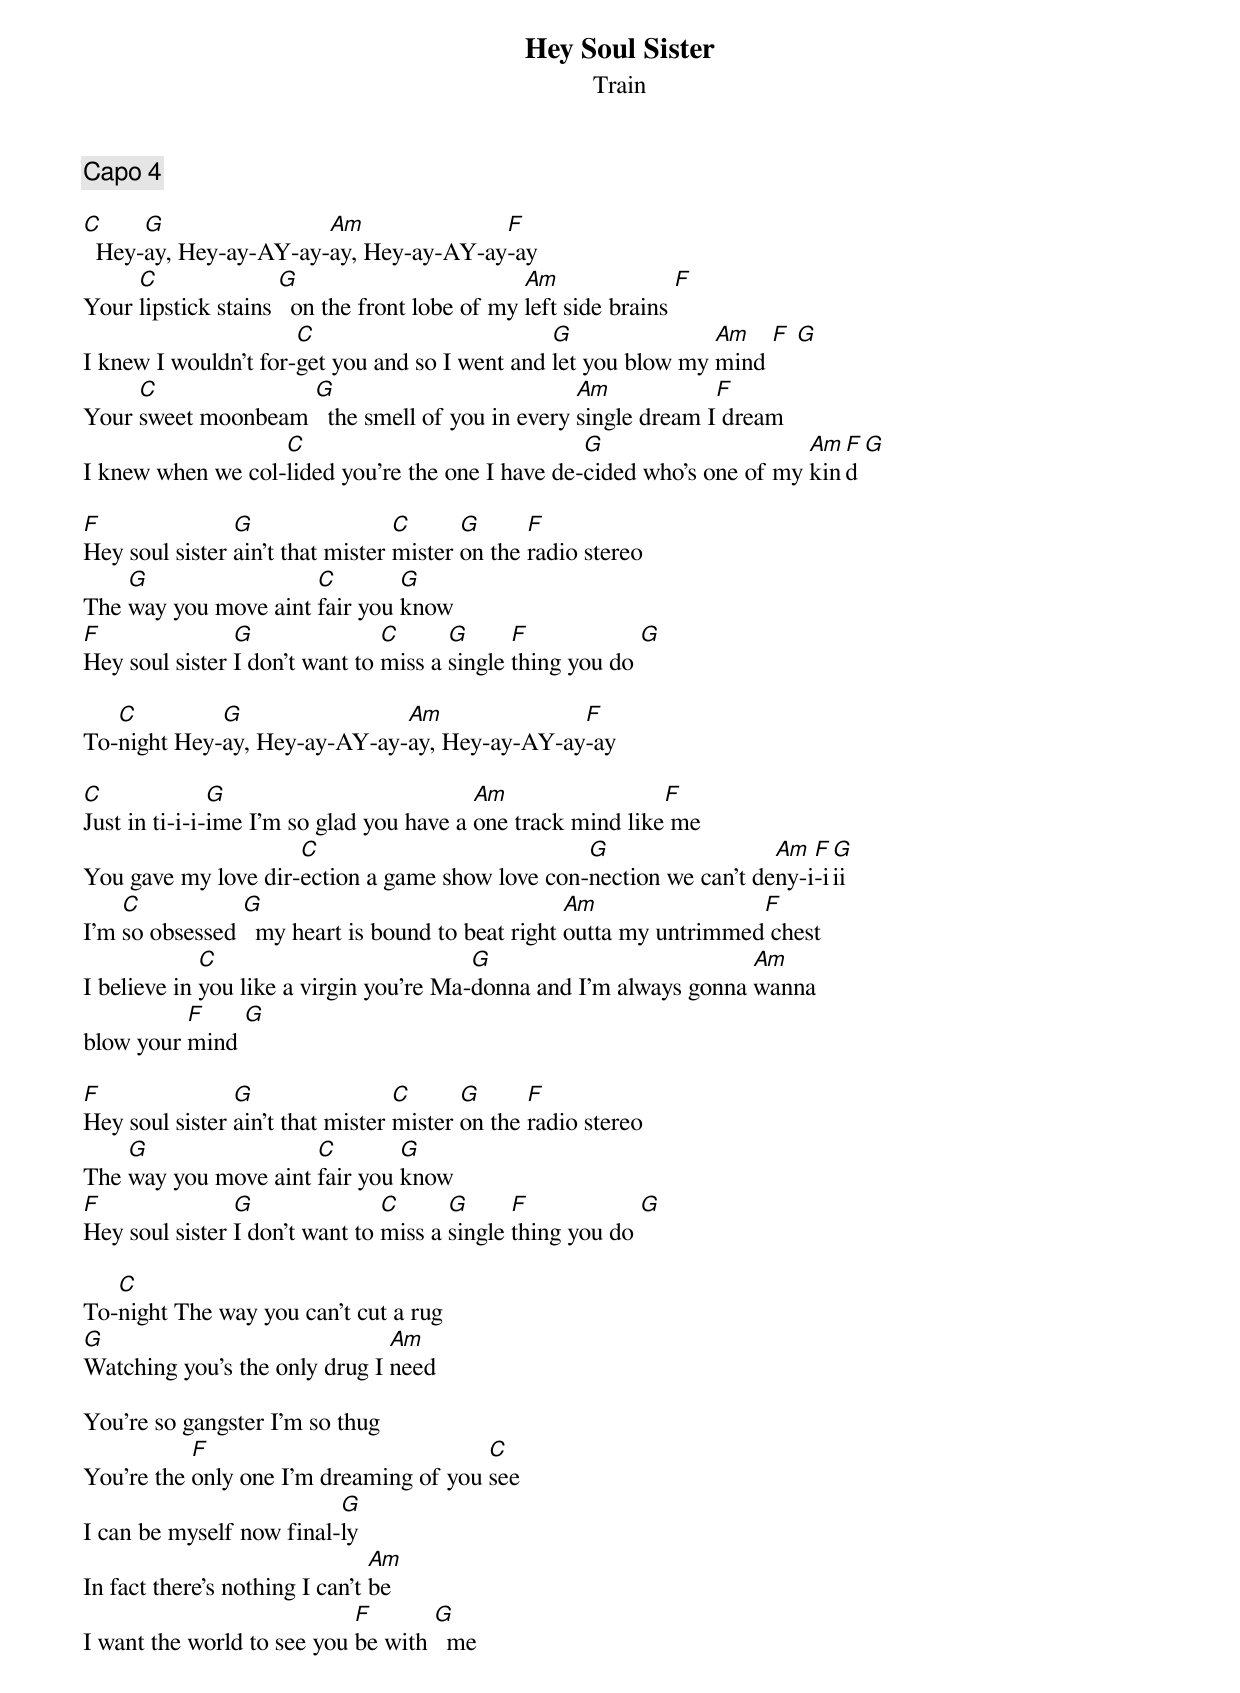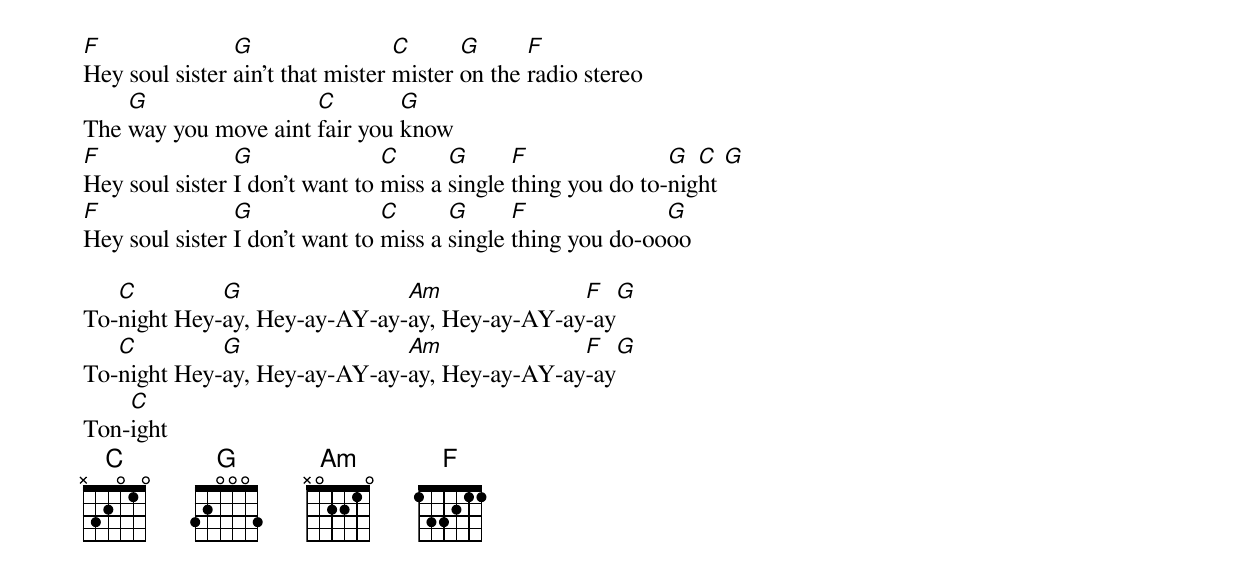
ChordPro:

{title: Hey Soul Sister}
{subtitle: Train}

{c:Capo 4}

[C]  Hey-[G]ay, Hey-ay-AY-ay-[Am]ay, Hey-ay-AY-ay[F]-ay
Your [C]lipstick stains [G]  on the front lobe of my [Am]left side brains [F]
I knew I wouldn't for-[C]get you and so I went and [G]let you blow my [Am]mind [F] [G]
Your [C]sweet moonbeam [G]  the smell of you in every [Am]single dream I[F] dream
I knew when we col-[C]lided you're the one I have de-[G]cided who's one of my [Am]kin[F]d [G]

[F]Hey soul sister [G]ain't that mister [C]mister [G]on the [F]radio stereo
The [G]way you move aint [C]fair you [G]know
[F]Hey soul sister [G]I don't want to [C]miss a [G]single [F]thing you do [G]

To-[C]night Hey-[G]ay, Hey-ay-AY-ay-[Am]ay, Hey-ay-AY-ay[F]-ay

[C]Just in ti-i-i-[G]ime I'm so glad you have a [Am]one track mind like[F] me
You gave my love dir-[C]ection a game show love con-[G]nection we can't de[Am]ny-i[F]-i[G]ii
I'm [C]so obsessed [G]  my heart is bound to beat right [Am]outta my untrimmed[F] chest
I believe in [C]you like a virgin you're Ma-[G]donna and I'm always gonna [Am]wanna
blow your [F]mind [G]

[F]Hey soul sister [G]ain't that mister [C]mister [G]on the [F]radio stereo
The [G]way you move aint [C]fair you [G]know
[F]Hey soul sister [G]I don't want to [C]miss a [G]single [F]thing you do [G]

To-[C]night The way you can't cut a rug
[G]Watching you's the only drug I [Am]need

You're so gangster I'm so thug
You're the [F]only one I'm dreaming of you [C]see
I can be myself now final-[G]ly
In fact there's nothing I can't [Am]be
I want the world to see you [F]be with [G]  me

[F]Hey soul sister [G]ain't that mister [C]mister [G]on the [F]radio stereo
The [G]way you move aint [C]fair you [G]know
[F]Hey soul sister [G]I don't want to [C]miss a [G]single [F]thing you do to-[G]nig[C]ht [G]
[F]Hey soul sister [G]I don't want to [C]miss a [G]single [F]thing you do-oo[G]oo

To-[C]night Hey-[G]ay, Hey-ay-AY-ay-[Am]ay, Hey-ay-AY-ay[F]-ay[G]
To-[C]night Hey-[G]ay, Hey-ay-AY-ay-[Am]ay, Hey-ay-AY-ay[F]-ay[G]
Ton-[C]ight
